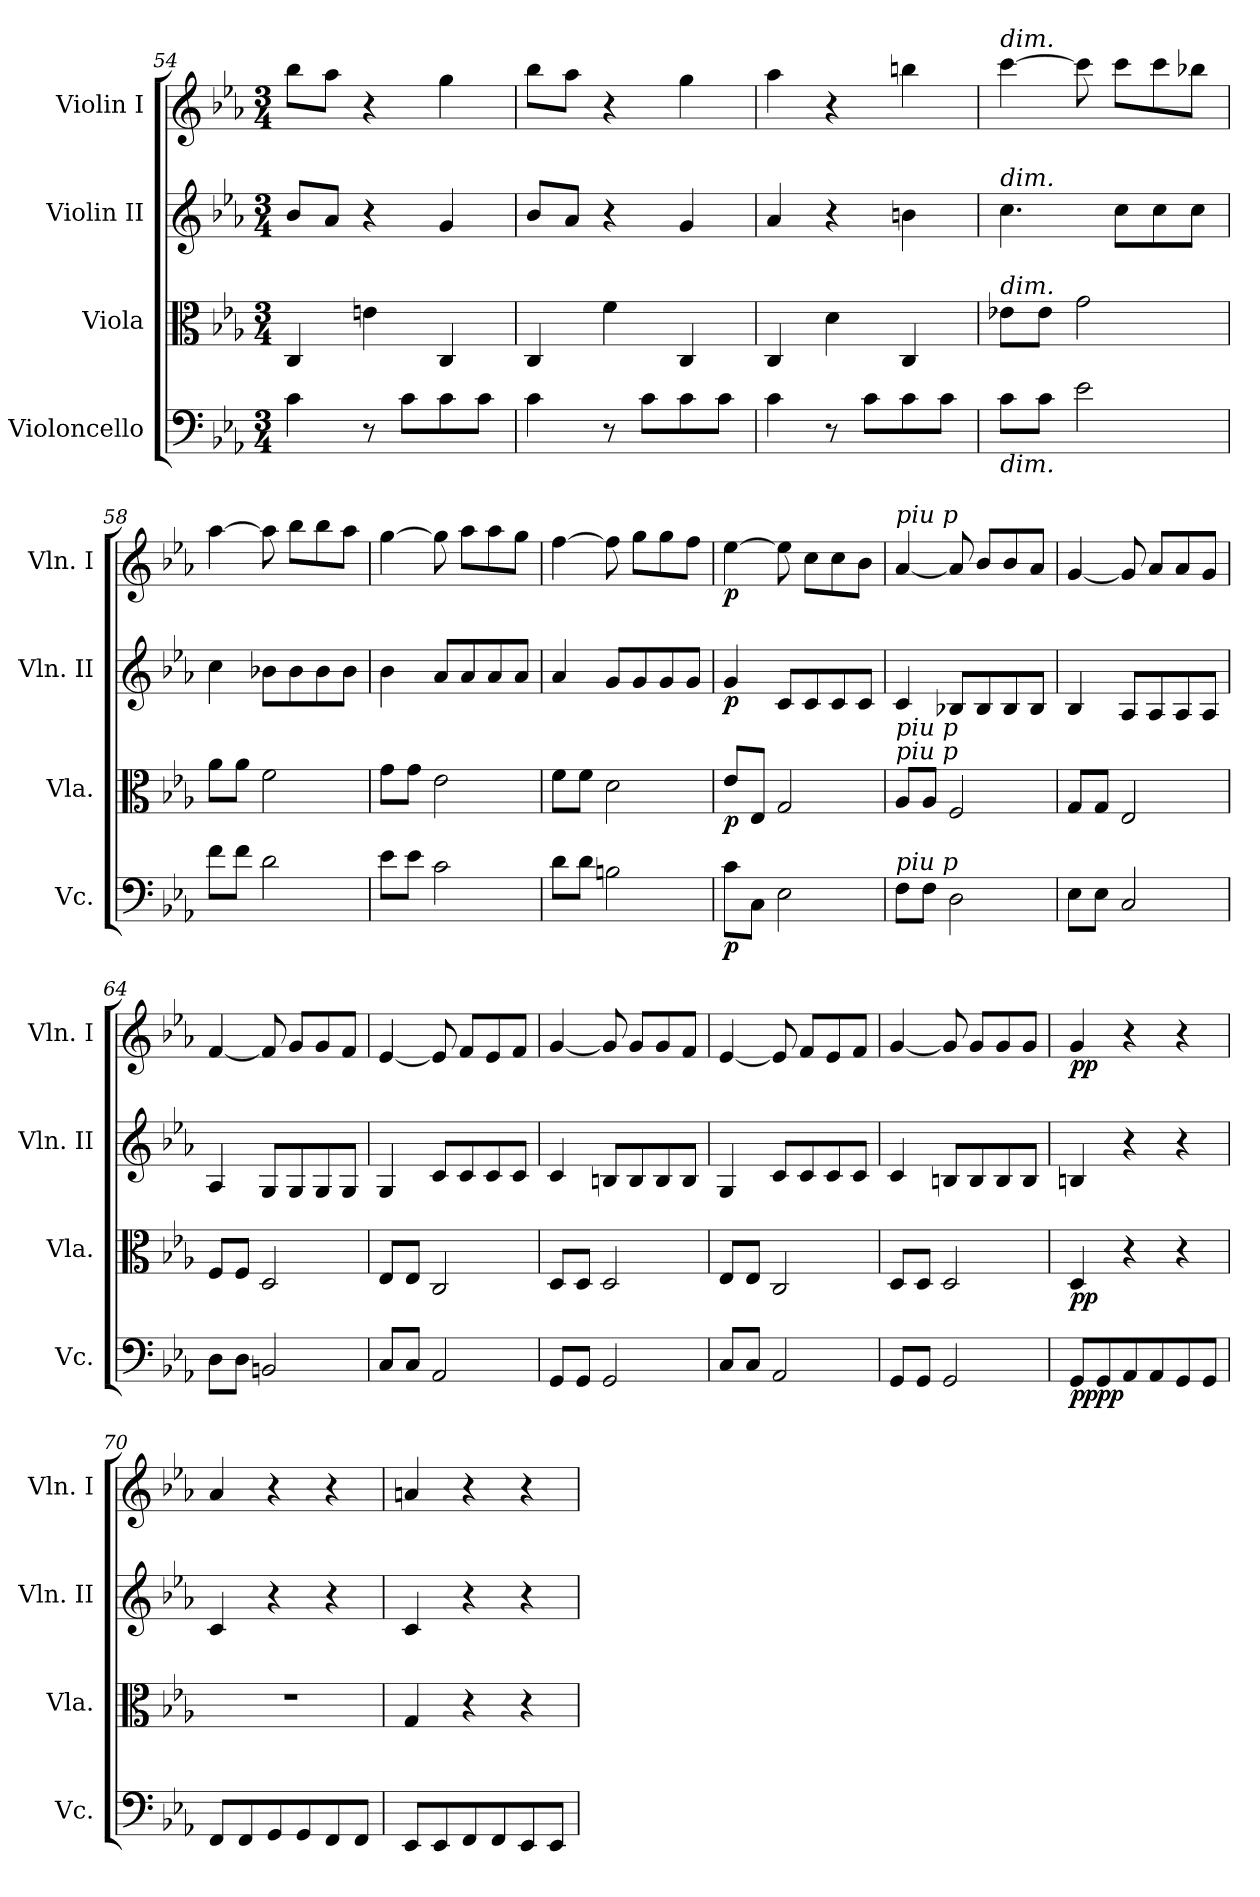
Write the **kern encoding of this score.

**kern	**dynam	**kern	**dynam	**kern	**dynam	**kern	**dynam
*part4	*part4	*part3	*part3	*part2	*part2	*part1	*part1
*staff4	*staff4	*staff3	*staff3	*staff2	*staff2	*staff1	*staff1
*I"Violoncello	*	*I"Viola	*	*I"Violin II	*	*I"Violin I	*
*I'Vc.	*	*I'Vla.	*	*I'Vln. II	*	*I'Vln. I	*
*clefF4	*	*clefC3	*	*clefG2	*	*clefG2	*
*k[b-e-a-]	*	*k[b-e-a-]	*	*k[b-e-a-]	*	*k[b-e-a-]	*
*c:	*	*c:	*	*c:	*	*c:	*
*M3/4	*	*M3/4	*	*M3/4	*	*M3/4	*
=54	=54	=54	=54	=54	=54	=54	=54
4c\	.	4C/	.	8b-/L	.	8bb-\L	.
.	.	.	.	8a-/J	.	8aa-\J	.
8r	.	4en\	.	4r	.	4r	.
8c\L	.	.	.	.	.	.	.
8c\	.	4C/	.	4g/	.	4gg\	.
8c\J	.	.	.	.	.	.	.
=55	=55	=55	=55	=55	=55	=55	=55
4c\	.	4C/	.	8b-/L	.	8bb-\L	.
.	.	.	.	8a-/J	.	8aa-\J	.
8r	.	4f\	.	4r	.	4r	.
8c\L	.	.	.	.	.	.	.
8c\	.	4C/	.	4g/	.	4gg\	.
8c\J	.	.	.	.	.	.	.
=56	=56	=56	=56	=56	=56	=56	=56
4c\	.	4C/	.	4a-/	.	4aa-\	.
8r	.	4d\	.	4r	.	4r	.
8c\L	.	.	.	.	.	.	.
8c\	.	4C/	.	4bn\	.	4bbn\	.
8c\J	.	.	.	.	.	.	.
=57	=57	=57	=57	=57	=57	=57	=57
!	!	!	!	!	!	!LO:TX:a:i:t=dim.	!
!	!	!	!	!LO:TX:a:i:t=dim.	!	!	!
!	!	!LO:TX:a:i:t=dim.	!	!	!	!	!
!LO:TX:b:i:t=dim.	!	!	!	!	!	!	!
8c\L	.	8e-X\L	.	4.cc\	.	[4ccc\	.
8c\J	.	8e-\J	.	.	.	.	.
2e-\	.	2g\	.	.	.	8ccc\]	.
.	.	.	.	8cc\L	.	8ccc\L	.
.	.	.	.	8cc\	.	8ccc\	.
.	.	.	.	8cc\J	.	8bb-X\J	.
=58	=58	=58	=58	=58	=58	=58	=58
8f\L	.	8a-\L	.	4cc\	.	[4aa-\	.
8f\J	.	8a-\J	.	.	.	.	.
2d\	.	2f\	.	8b-X\L	.	8aa-\]	.
.	.	.	.	8b-\	.	8bb-\L	.
.	.	.	.	8b-\	.	8bb-\	.
.	.	.	.	8b-\J	.	8aa-\J	.
=59	=59	=59	=59	=59	=59	=59	=59
8e-\L	.	8g\L	.	4b-\	.	[4gg\	.
8e-\J	.	8g\J	.	.	.	.	.
2c\	.	2e-\	.	8a-/L	.	8gg\]	.
.	.	.	.	8a-/	.	8aa-\L	.
.	.	.	.	8a-/	.	8aa-\	.
.	.	.	.	8a-/J	.	8gg\J	.
=60	=60	=60	=60	=60	=60	=60	=60
8d\L	.	8f\L	.	4a-/	.	[4ff\	.
8d\J	.	8f\J	.	.	.	.	.
2Bn\	.	2d\	.	8g/L	.	8ff\]	.
.	.	.	.	8g/	.	8gg\L	.
.	.	.	.	8g/	.	8gg\	.
.	.	.	.	8g/J	.	8ff\J	.
=61	=61	=61	=61	=61	=61	=61	=61
!	!LO:DY:b	!	!LO:DY:b	!	!LO:DY:b	!	!LO:DY:b
8c\L	p	8e-/L	p	4g/	p	[4ee-\	p
8C\J	.	8E-/J	.	.	.	.	.
2E-\	.	2G/	.	8c/L	.	8ee-\]	.
.	.	.	.	8c/	.	8cc\L	.
.	.	.	.	8c/	.	8cc\	.
.	.	.	.	8c/J	.	8b-\J	.
=62	=62	=62	=62	=62	=62	=62	=62
!	!	!	!	!	!	!LO:TX:a:i:t=piu p	!
!	!	!LO:TX:a:i:t=piu p	!	!	!	!	!
!	!	!LO:TX:a:i:t=piu p	!	!	!	!	!
!LO:TX:a:i:t=piu p	!	!	!	!	!	!	!
8F\L	.	8A-/L	.	4c/	.	[4a-/	.
8F\J	.	8A-/J	.	.	.	.	.
2D\	.	2F/	.	8B-X/L	.	8a-/]	.
.	.	.	.	8B-/	.	8b-/L	.
.	.	.	.	8B-/	.	8b-/	.
.	.	.	.	8B-/J	.	8a-/J	.
=63	=63	=63	=63	=63	=63	=63	=63
8E-\L	.	8G/L	.	4B-/	.	[4g/	.
8E-\J	.	8G/J	.	.	.	.	.
2C/	.	2E-/	.	8A-/L	.	8g/]	.
.	.	.	.	8A-/	.	8a-/L	.
.	.	.	.	8A-/	.	8a-/	.
.	.	.	.	8A-/J	.	8g/J	.
=64	=64	=64	=64	=64	=64	=64	=64
8D\L	.	8F/L	.	4A-/	.	[4f/	.
8D\J	.	8F/J	.	.	.	.	.
2BBn/	.	2D/	.	8G/L	.	8f/]	.
.	.	.	.	8G/	.	8g/L	.
.	.	.	.	8G/	.	8g/	.
.	.	.	.	8G/J	.	8f/J	.
=65	=65	=65	=65	=65	=65	=65	=65
8C/L	.	8E-/L	.	4G/	.	[4e-/	.
8C/J	.	8E-/J	.	.	.	.	.
2AA-/	.	2C/	.	8c/L	.	8e-/]	.
.	.	.	.	8c/	.	8f/L	.
.	.	.	.	8c/	.	8e-/	.
.	.	.	.	8c/J	.	8f/J	.
=66	=66	=66	=66	=66	=66	=66	=66
8GG/L	.	8D/L	.	4c/	.	[4g/	.
8GG/J	.	8D/J	.	.	.	.	.
2GG/	.	2D/	.	8Bn/L	.	8g/]	.
.	.	.	.	8B/	.	8g/L	.
.	.	.	.	8B/	.	8g/	.
.	.	.	.	8B/J	.	8f/J	.
=67	=67	=67	=67	=67	=67	=67	=67
8C/L	.	8E-/L	.	4G/	.	[4e-/	.
8C/J	.	8E-/J	.	.	.	.	.
2AA-/	.	2C/	.	8c/L	.	8e-/]	.
.	.	.	.	8c/	.	8f/L	.
.	.	.	.	8c/	.	8e-/	.
.	.	.	.	8c/J	.	8f/J	.
=68	=68	=68	=68	=68	=68	=68	=68
8GG/L	.	8D/L	.	4c/	.	[4g/	.
8GG/J	.	8D/J	.	.	.	.	.
2GG/	.	2D/	.	8Bn/L	.	8g/]	.
.	.	.	.	8B/	.	8g/L	.
.	.	.	.	8B/	.	8g/	.
.	.	.	.	8B/J	.	8g/J	.
=69	=69	=69	=69	=69	=69	=69	=69
!	!LO:DY:b	!	!	!	!	!	!
!	!LO:DY:n=1:b	!	!LO:DY:b	!	!	!	!LO:DY:b
8GG/L	pp pp	4D/	pp	4Bn/	.	4g/	pp
8GG/	.	.	.	.	.	.	.
8AA-/	.	4r	.	4r	.	4r	.
8AA-/	.	.	.	.	.	.	.
8GG/	.	4r	.	4r	.	4r	.
8GG/J	.	.	.	.	.	.	.
=70	=70	=70	=70	=70	=70	=70	=70
8FF/L	.	2.r	.	4c/	.	4a-/	.
8FF/	.	.	.	.	.	.	.
8GG/	.	.	.	4r	.	4r	.
8GG/	.	.	.	.	.	.	.
8FF/	.	.	.	4r	.	4r	.
8FF/J	.	.	.	.	.	.	.
=71	=71	=71	=71	=71	=71	=71	=71
8EE-/L	.	4G/	.	4c/	.	4an/	.
8EE-/	.	.	.	.	.	.	.
8FF/	.	4r	.	4r	.	4r	.
8FF/	.	.	.	.	.	.	.
8EE-/	.	4r	.	4r	.	4r	.
8EE-/J	.	.	.	.	.	.	.
=	=	=	=	=	=	=	=
*-	*-	*-	*-	*-	*-	*-	*-
